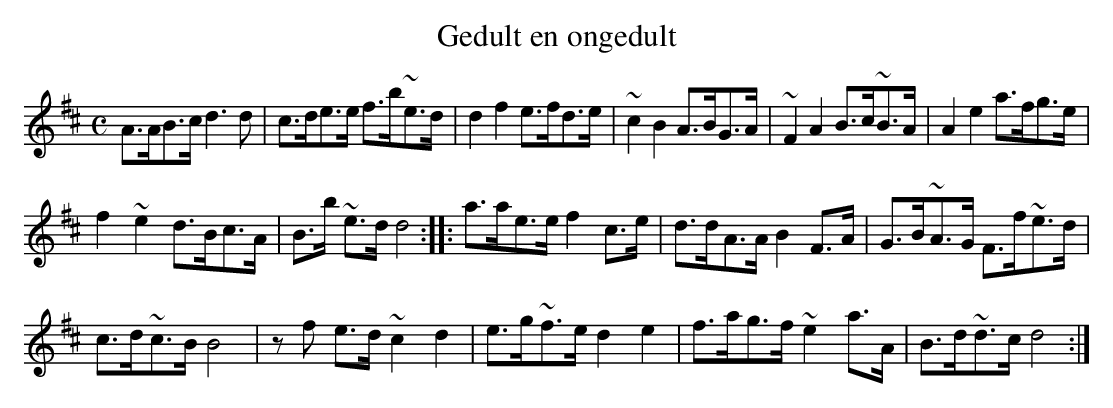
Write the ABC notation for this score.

X:1
T:Gedult en ongedult
M:C
K:Dmaj
A>AB>cd3d|c>de>e f>b~e>d|d2f2e>fd>e|~c2B2A>BG>A|~F2A2B>c~B>A|A2e2a>fg>e|
f2~e2d>Bc>A|B>b ~e>dd4:||:a>ae>ef2c>e|d>dA>AB2F>A|G>B~A>G F>f~e>d|
c>d~c>BB4|zf e>d~c2d2|e>g~f>ed2e2|f>ag>f~e2a>A|B>d~d>cd4:|
